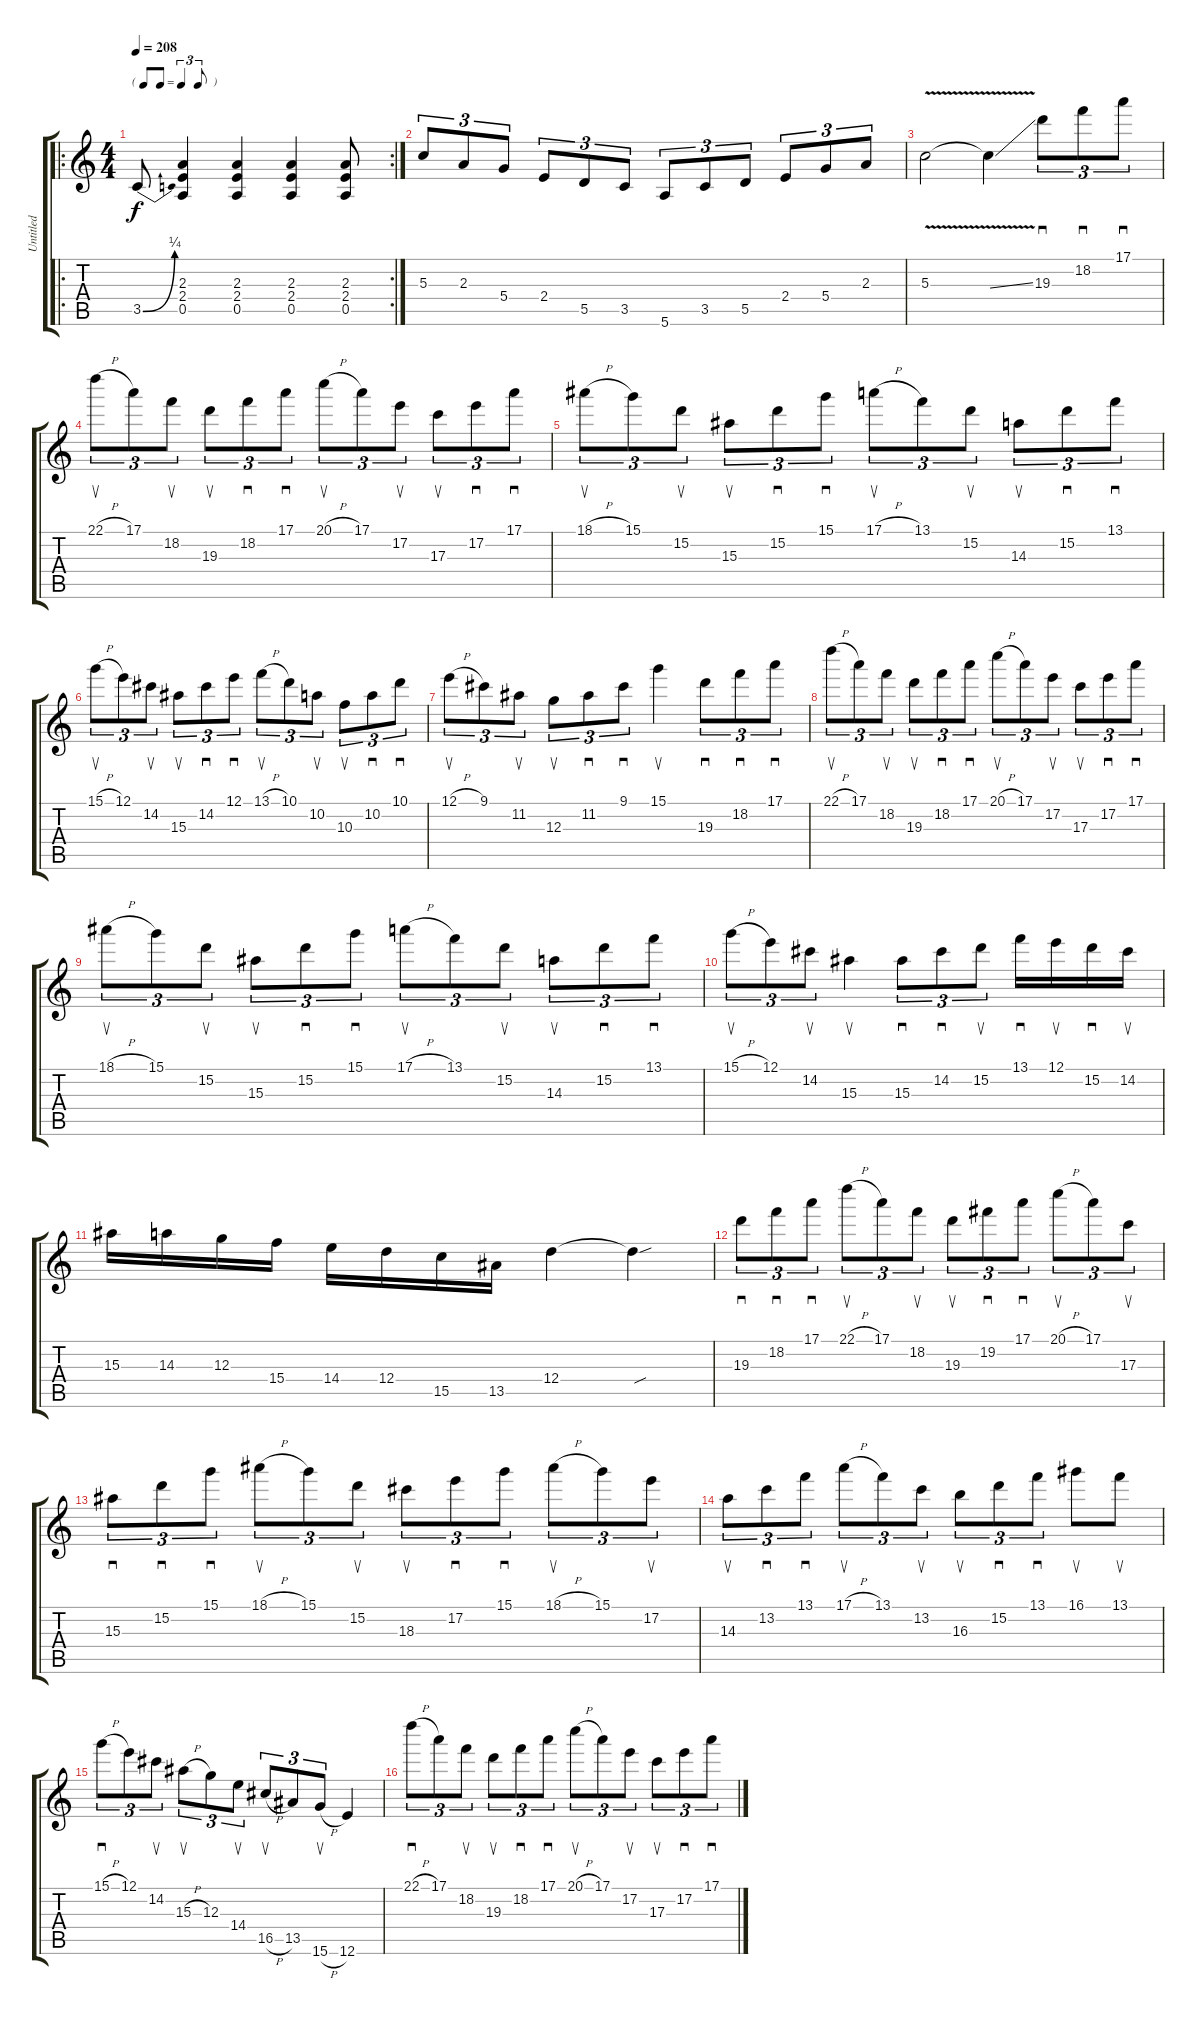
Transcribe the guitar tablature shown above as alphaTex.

\track ("Untitled" "Untitled") {instrument overdrivenguitar}
\staff {score tabs}
\tuning (E4 B3 G3 D3 A2 E2) {hide}
\ro
\rc 2
\ts (4 4)
\tf triplet8th
\tempo 208
\clef g2
\ks c
3.5{be (bend 0 0 60 1)}.8{dy f} (2.3 2.4 0.5).4 (2.3 2.4 0.5).4 (2.3 2.4 0.5).4 (2.3 2.4 0.5).8 |
5.3.8{tu (3 2)} 2.3.8{tu (3 2)} 5.4.8{tu (3 2)} 2.4.8{tu (3 2)} 5.5.8{tu (3 2)} 3.5.8{tu (3 2)} 5.6.8{tu (3 2)} 3.5.8{tu (3 2)} 5.5.8{tu (3 2)} 2.4.8{tu (3 2)} 5.4.8{tu (3 2)} 2.3.8{tu (3 2)} |
5.3{v}.2 5.3{ss t}.4 19.3.8{sd tu (3 2)} 18.2.8{sd tu (3 2)} 17.1.8{sd tu (3 2)} |
22.1{h}.8{su tu (3 2)} 17.1.8{tu (3 2)} 18.2.8{su tu (3 2)} 19.3.8{su tu (3 2)} 18.2.8{sd tu (3 2)} 17.1.8{sd tu (3 2)} 20.1{h}.8{su tu (3 2)} 17.1.8{tu (3 2)} 17.2.8{su tu (3 2)} 17.3.8{su tu (3 2)} 17.2.8{sd tu (3 2)} 17.1.8{sd tu (3 2)} |
18.1{h}.8{su tu (3 2)} 15.1.8{tu (3 2)} 15.2.8{su tu (3 2)} 15.3.8{su tu (3 2)} 15.2.8{sd tu (3 2)} 15.1.8{sd tu (3 2)} 17.1{h}.8{su tu (3 2)} 13.1.8{tu (3 2)} 15.2.8{su tu (3 2)} 14.3.8{su tu (3 2)} 15.2.8{sd tu (3 2)} 13.1.8{sd tu (3 2)} |
15.1{h}.8{su tu (3 2)} 12.1.8{tu (3 2)} 14.2.8{su tu (3 2)} 15.3.8{su tu (3 2)} 14.2.8{sd tu (3 2)} 12.1.8{sd tu (3 2)} 13.1{h}.8{su tu (3 2)} 10.1.8{tu (3 2)} 10.2.8{su tu (3 2)} 10.3.8{su tu (3 2)} 10.2.8{sd tu (3 2)} 10.1.8{sd tu (3 2)} |
12.1{h}.8{su tu (3 2)} 9.1.8{tu (3 2)} 11.2.8{su tu (3 2)} 12.3.8{su tu (3 2)} 11.2.8{sd tu (3 2)} 9.1.8{sd tu (3 2)} 15.1.4{su} 19.3.8{sd tu (3 2)} 18.2.8{sd tu (3 2)} 17.1.8{sd tu (3 2)} |
22.1{h}.8{su tu (3 2)} 17.1.8{tu (3 2)} 18.2.8{su tu (3 2)} 19.3.8{su tu (3 2)} 18.2.8{sd tu (3 2)} 17.1.8{sd tu (3 2)} 20.1{h}.8{su tu (3 2)} 17.1.8{tu (3 2)} 17.2.8{su tu (3 2)} 17.3.8{su tu (3 2)} 17.2.8{sd tu (3 2)} 17.1.8{sd tu (3 2)} |
18.1{h}.8{su tu (3 2)} 15.1.8{tu (3 2)} 15.2.8{su tu (3 2)} 15.3.8{su tu (3 2)} 15.2.8{sd tu (3 2)} 15.1.8{sd tu (3 2)} 17.1{h}.8{su tu (3 2)} 13.1.8{tu (3 2)} 15.2.8{su tu (3 2)} 14.3.8{su tu (3 2)} 15.2.8{sd tu (3 2)} 13.1.8{sd tu (3 2)} |
15.1{h}.8{su tu (3 2)} 12.1.8{tu (3 2)} 14.2.8{su tu (3 2)} 15.3.4{su} 15.3.8{sd tu (3 2)} 14.2.8{sd tu (3 2)} 15.2.8{su tu (3 2)} 13.1.16{sd} 12.1.16{su} 15.2.16{sd} 14.2.16{su} |
15.3.16 14.3.16 12.3.16 15.4.16 14.4.16 12.4.16 15.5.16 13.5.16 12.4.4 12.4{sou t}.4 |
19.3.8{sd tu (3 2)} 18.2.8{sd tu (3 2)} 17.1.8{sd tu (3 2)} 22.1{h}.8{su tu (3 2)} 17.1.8{tu (3 2)} 18.2.8{su tu (3 2)} 19.3.8{su tu (3 2)} 19.2.8{sd tu (3 2)} 17.1.8{sd tu (3 2)} 20.1{h}.8{su tu (3 2)} 17.1.8{tu (3 2)} 17.3.8{su tu (3 2)} |
15.3.8{sd tu (3 2)} 15.2.8{sd tu (3 2)} 15.1.8{sd tu (3 2)} 18.1{h}.8{su tu (3 2)} 15.1.8{tu (3 2)} 15.2.8{su tu (3 2)} 18.3.8{su tu (3 2)} 17.2.8{sd tu (3 2)} 15.1.8{sd tu (3 2)} 18.1{h}.8{su tu (3 2)} 15.1.8{tu (3 2)} 17.2.8{su tu (3 2)} |
14.3.8{su tu (3 2)} 13.2.8{sd tu (3 2)} 13.1.8{sd tu (3 2)} 17.1{h}.8{su tu (3 2)} 13.1.8{tu (3 2)} 13.2.8{su tu (3 2)} 16.3.8{su tu (3 2)} 15.2.8{sd tu (3 2)} 13.1.8{sd tu (3 2)} 16.1.8{su} 13.1.8{su} |
15.1{h}.8{sd tu (3 2)} 12.1.8{tu (3 2)} 14.2.8{su tu (3 2)} 15.3{h}.8{su tu (3 2)} 12.3.8{tu (3 2)} 14.4.8{su tu (3 2)} 16.5{h}.8{su tu (3 2)} 13.5.8{tu (3 2)} 15.6{h}.8{su tu (3 2)} 12.6.4 |
22.1{h}.8{sd tu (3 2)} 17.1.8{tu (3 2)} 18.2.8{su tu (3 2)} 19.3.8{su tu (3 2)} 18.2.8{sd tu (3 2)} 17.1.8{sd tu (3 2)} 20.1{h}.8{su tu (3 2)} 17.1.8{tu (3 2)} 17.2.8{su tu (3 2)} 17.3.8{su tu (3 2)} 17.2.8{sd tu (3 2)} 17.1.8{sd tu (3 2)}
